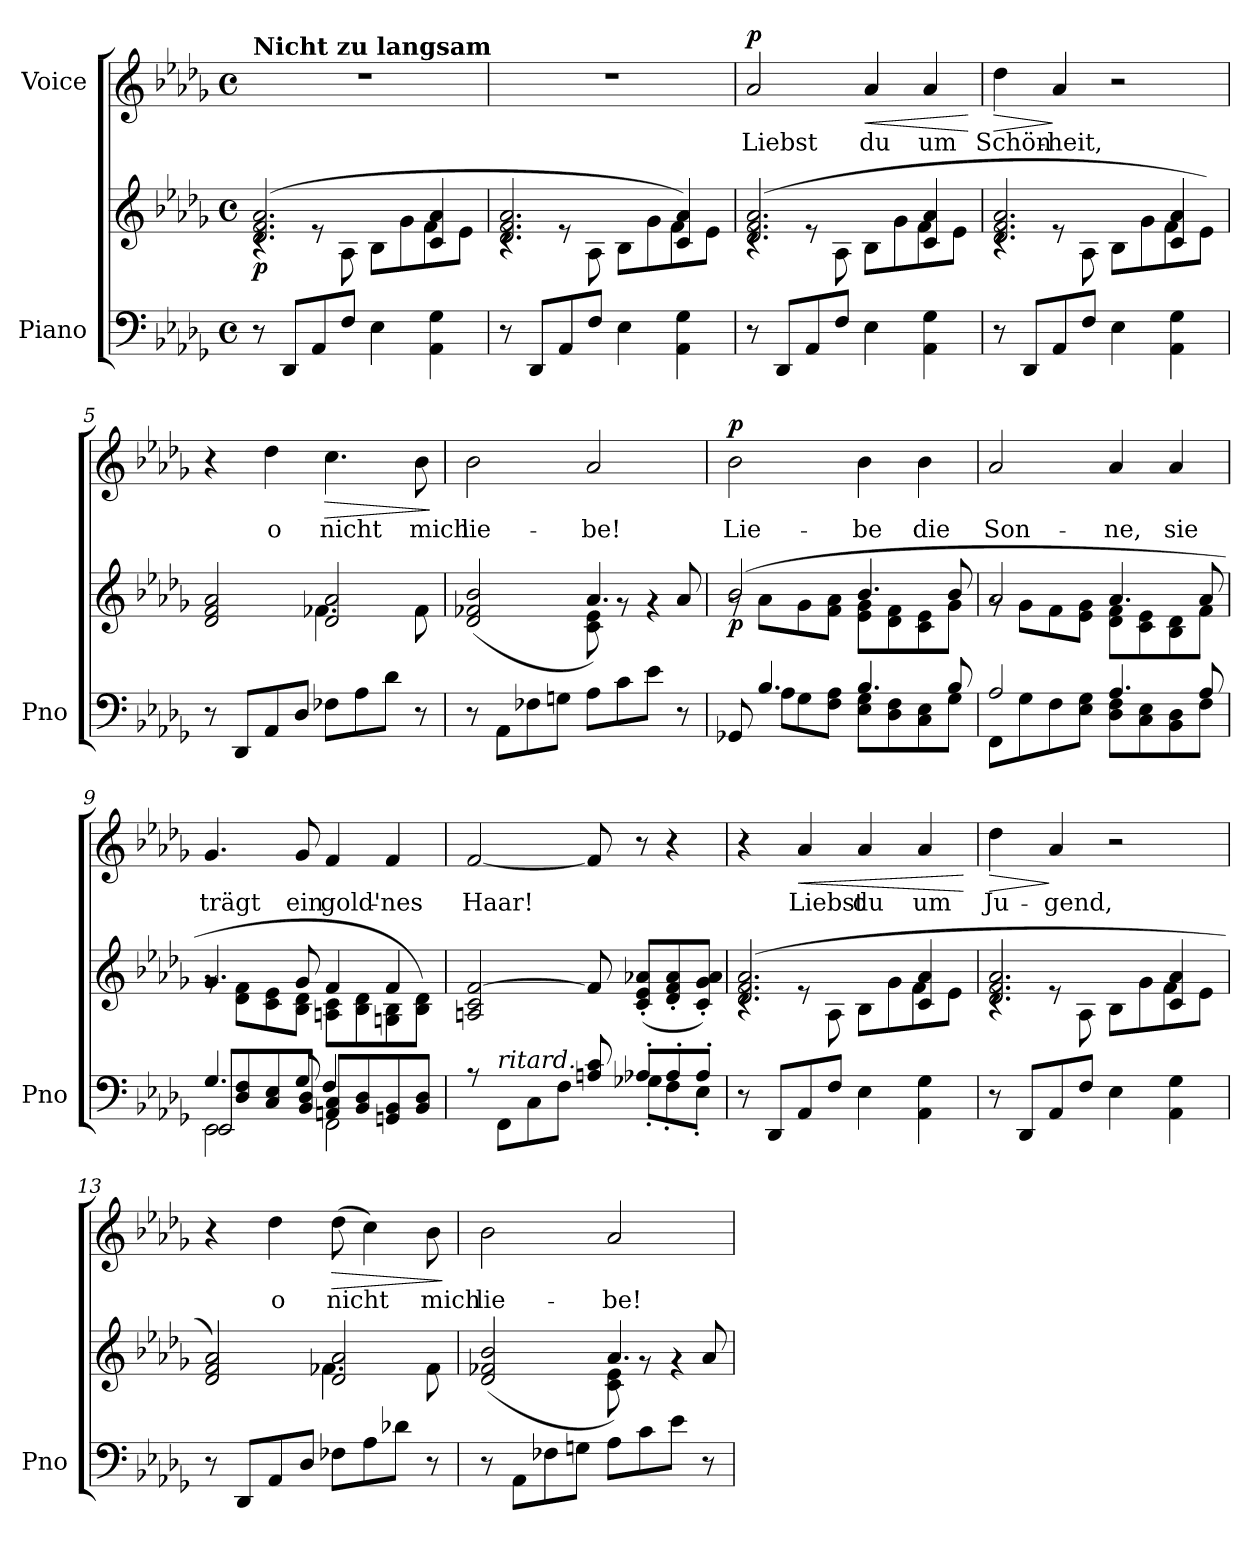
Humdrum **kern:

**kern	**kern	**dynam	**kern	**text	**dynam
*part2	*part2	*part2	*part1	*part1	*part1
*staff3	*staff2	*staff2/3	*staff1	*staff1	*staff1
*I"Piano	*	*	*I"Voice	*	*
*I'Pno	*	*	*	*	*
*clefF4	*clefG2	*	*clefG2	*	*
*k[b-e-a-d-g-]	*k[b-e-a-d-g-]	*	*k[b-e-a-d-g-]	*	*
*M4/4	*M4/4	*	*M4/4	*	*
*met(c)	*met(c)	*	*met(c)	*	*
=1	=1	=1	=1	=1	=1
*	*^	*	*	*	*
!	!	!	!	!LO:TX:a:B:t=Nicht zu langsam	!	!
!	!	!	!LO:DY:b	!	!	!
8r	(>2.d-/ 2.f/ 2.a-/	4rc	p	1r	.	.
8DD-/L	.	.	.	.	.	.
8AA-/	.	8re	.	.	.	.
8F/J	.	8A-\	.	.	.	.
4E-\	.	8B-\L	.	.	.	.
.	.	8g-\	.	.	.	.
4AA-\ 4G-\	4c/ 4a-/	8f\	.	.	.	.
.	.	8e-\J	.	.	.	.
=2	=2	=2	=2	=2	=2	=2
8r	2.d-/ 2.f/ 2.a-/	4rc	.	1r	.	.
8DD-/L	.	.	.	.	.	.
8AA-/	.	8re	.	.	.	.
8F/J	.	8A-\	.	.	.	.
4E-\	.	8B-\L	.	.	.	.
.	.	8g-\	.	.	.	.
4AA-\ 4G-\	4c/ 4a-/)	8f\	.	.	.	.
.	.	8e-\J	.	.	.	.
=3	=3	=3	=3	=3	=3	=3
!	!	!	!	!	!LO:LY:b	!LO:DY:a
8r	(>2.d-/ 2.f/ 2.a-/	4rc	.	2a-/	Liebst	p
8DD-/L	.	.	.	.	.	.
8AA-/	.	8re	.	.	.	.
8F/J	.	8A-\	.	.	.	.
!	!	!	!	!	!LO:LY:b	!LO:HP:b
4E-\	.	8B-\L	.	4a-/	du	<
.	.	8g-\	.	.	.	.
!	!	!	!	!	!LO:LY:b	!
4AA-\ 4G-\	4c/ 4a-/	8f\	.	4a-/	um	.
.	.	8e-\J	.	.	.	.
*	*v	*v	*	*	*	*
.	.	.	.	.	[
=4	=4	=4	=4	=4	=4
*	*^	*	*	*	*
!	!	!	!	!	!LO:LY:b	!LO:HP:b
8r	2.d-/ 2.f/ 2.a-/	4rc	.	4dd-\	Schön-	>
8DD-/L	.	.	.	.	.	.
!	!	!	!	!	!LO:LY:b	!
8AA-/	.	8re	.	4a-/	-heit,	]
8F/J	.	8A-\	.	.	.	.
4E-\	.	8B-\L	.	2r	.	.
.	.	8g-\	.	.	.	.
4AA-\ 4G-\	4c/ 4a-/	8f\	.	.	.	.
.	.	8e-\J)	.	.	.	.
!!LO:LB:g=z
=5	=5	=5	=5	=5	=5	=5
8r	2d-/ 2f/ 2a-/	2reyy	.	4r	.	.
8DD-/L	.	.	.	.	.	.
!	!	!	!	!	!LO:LY:b	!
8AA-/	.	.	.	4dd-\	o	.
8D-/J	.	.	.	.	.	.
!	!	!	!	!	!LO:LY:b	!LO:HP:b
8F-X\L	2d-/ 2a-/	4.f-X\	.	4.cc\	nicht	>
8A-\	.	.	.	.	.	.
8d-\J	.	.	.	.	.	.
!	!	!	!	!	!LO:LY:b	!
8r	.	8f-\	.	8b-\	mich	.
*	*v	*v	*	*	*	*
.	.	.	.	.	]
=6	=6	=6	=6	=6	=6
*	*^	*	*	*	*
!	!	!	!	!	!LO:LY:b	!
8r	(>2d-/ 2f-X/ 2b-/	2reyy	.	2b-\	lie-	.
8AA-\L	.	.	.	.	.	.
8F-X\	.	.	.	.	.	.
8Gn\J	.	.	.	.	.	.
!	!	!	!	!	!LO:LY:b	!
8A-\L	4.a-/)	8c\ 8e-\	.	2a-/	-be!	.
8c\	.	8rg	.	.	.	.
8e-\J	.	4rg	.	.	.	.
8r	8a-/	.	.	.	.	.
=7	=7	=7	=7	=7	=7	=7
*^	*	*	*	*	*	*
!	!	!	!	!LO:DY:b	!	!LO:LY:b	!LO:DY:a
8GG-X/	8rBByy	(>2b-/	8rg	p	2b-\	Lie-	p
4.B-/	8A-\L	.	8a-\L	.	.	.	.
.	8G-\	.	8g-\	.	.	.	.
.	8F\ 8A-\J	.	8f\ 8a-\J	.	.	.	.
!	!	!	!	!	!	!LO:LY:b	!
4.B-/	8E-\ 8G-\L	4.b-/	8e-\ 8g-\L	.	4b-\	-be	.
.	8D-\ 8F\	.	8d-\ 8f\	.	.	.	.
!	!	!	!	!	!	!LO:LY:b	!
.	8C\ 8E-\	.	8c\ 8e-\	.	4b-\	die	.
8B-/	8G-\J	8b-/	8g-\J	.	.	.	.
=8	=8	=8	=8	=8	=8	=8	=8
!	!	!	!	!	!	!LO:LY:b	!
2A-/	8FF\L	2a-/	8rg	.	2a-/	Son-	.
.	8G-\	.	8g-\L	.	.	.	.
.	8F\	.	8f\	.	.	.	.
.	8E-\ 8G-\J	.	8e-\ 8g-\J	.	.	.	.
!	!	!	!	!	!	!LO:LY:b	!
4.A-/	8D-\ 8F\L	4.a-/	8d-\ 8f\L	.	4a-/	-ne,	.
.	8C\ 8E-\	.	8c\ 8e-\	.	.	.	.
!	!	!	!	!	!	!LO:LY:b	!
.	8BB-\ 8D-\	.	8B-\ 8d-\	.	4a-/	sie	.
8A-/	8F\J	8a-/	8f\J	.	.	.	.
=9	=9	=9	=9	=9	=9	=9	=9
*^	*^	*	*	*	*	*	*
!	!	!	!LO:N:head=open	!	!	!	!	!LO:LY:b	!
4.G-/	2EE-\	2rFyy	8EE-/L	4.g-/	8rg	.	4.g-/	trägt	.
.	.	.	8D-/ 8F/	.	8d-\ 8f\L	.	.	.	.
.	.	.	8C/ 8E-/	.	8c\ 8e-\	.	.	.	.
!	!	!	!	!	!	!	!	!LO:LY:b	!
8G-/	.	.	8BB-/ 8D-/J	8g-/	8B-\ 8d-\J	.	8g-/	ein	.
!	!	!	!	!	!	!	!	!LO:LY:b	!
8AAn/ 8C/L	2FF\	4F/	2rGGyy	4f/	8An\ 8c\L	.	4f/	gold'-	.
8BB-/ 8D-/	.	.	.	.	8B-\ 8d-\	.	.	.	.
!	!	!	!	!	!	!	!	!LO:LY:b	!
8GGn/ 8BB-/	.	4rBByy	.	4f/	8Gn\ 8B-\	.	4f/	-nes	.
8BB-/ 8D-/J	.	.	.	.	8B-\ 8d-\J)	.	.	.	.
*	*v	*v	*v	*	*	*	*	*	*
!!LO:LB:g=z
=10	=10	=10	=10	=10	=10	=10	=10
!	!	!	!	!	!	!LO:LY:b	!
*	*	*v	*v	*	*	*	*
2ryy	8rA	2An/ 2c/ [2f/	.	[2f/	Haar!	.
!	!LO:TX:a:i:t=ritard.	!	!	!	!	!
.	8FF\L	.	.	.	.	.
.	8C\	.	.	.	.	.
.	8F\J	.	.	.	.	.
*	*	*	*	*MM74	*	*
8An/ 8c/	8ryy	8f/]	.	8f/]	.	.
8A-X'/L	8G-X'\L	(<8c/' 8e-/' 8a-X/'L	.	8r	.	.
8A-'/	8F'\	8d-/' 8f/' 8a-/'	.	4r	.	.
8A-'/J	8E-'\J	8c/' 8g-/' 8a-/'J)	.	.	.	.
*v	*v	*	*	*	*	*
=11	=11	=11	=11	=11	=11
*	*^	*	*	*	*
8r	(>2.d-/ 2.f/ 2.a-/	4rc	.	4r	.	.
8DD-/L	.	.	.	.	.	.
*	*	*	*	*MM80	*	*
!	!	!	!	!	!LO:LY:b	!LO:HP:b
8AA-/	.	8re	.	4a-/	Liebst	<
8F/J	.	8A-\	.	.	.	.
!	!	!	!	!	!LO:LY:b	!
4E-\	.	8B-\L	.	4a-/	du	.
.	.	8g-\	.	.	.	.
!	!	!	!	!	!LO:LY:b	!
4AA-\ 4G-\	4c/ 4a-/	8f\	.	4a-/	um	.
.	.	8e-\J	.	.	.	.
*	*v	*v	*	*	*	*
.	.	.	.	.	[
=12	=12	=12	=12	=12	=12
*	*^	*	*	*	*
!	!	!	!	!	!LO:LY:b	!LO:HP:b
8r	2.d-/ 2.f/ 2.a-/	4rc	.	4dd-\	Ju-	>
8DD-/L	.	.	.	.	.	.
!	!	!	!	!	!LO:LY:b	!
8AA-/	.	8re	.	4a-/	-gend,	]
8F/J	.	8A-\	.	.	.	.
4E-\	.	8B-\L	.	2r	.	.
.	.	8g-\	.	.	.	.
4AA-\ 4G-\	4c/ 4a-/	8f\	.	.	.	.
.	.	8e-\J	.	.	.	.
=13	=13	=13	=13	=13	=13	=13
8r	2d-/ 2f/ 2a-/)	2reyy	.	4r	.	.
8DD-/L	.	.	.	.	.	.
!	!	!	!	!	!LO:LY:b	!
8AA-/	.	.	.	4dd-\	o	.
8D-/J	.	.	.	.	.	.
!	!	!	!	!	!LO:LY:b	!LO:HP:b
8F-X\L	2d-/ 2a-/	4.f-X\	.	(>8dd-\	nicht	>
8A-\	.	.	.	4cc\)	.	.
8d-X\J	.	.	.	.	.	.
!	!	!	!	!	!LO:LY:b	!
8r	.	8f-\	.	8b-\	mich	.
*	*v	*v	*	*	*	*
.	.	.	.	.	]
=14	=14	=14	=14	=14	=14
*	*^	*	*	*	*
!	!	!	!	!	!LO:LY:b	!
8r	(>2d-/ 2f-X/ 2b-/	2reyy	.	2b-\	lie-	.
8AA-\L	.	.	.	.	.	.
8F-X\	.	.	.	.	.	.
8Gn\J	.	.	.	.	.	.
!	!	!	!	!	!LO:LY:b	!
8A-\L	4.a-/)	8c\ 8e-\	.	2a-/	-be!	.
8c\	.	8rg	.	.	.	.
8e-\J	.	4rg	.	.	.	.
8r	8a-/	.	.	.	.	.
*	*v	*v	*	*	*	*
=	=	=	=	=	=
*-	*-	*-	*-	*-	*-
